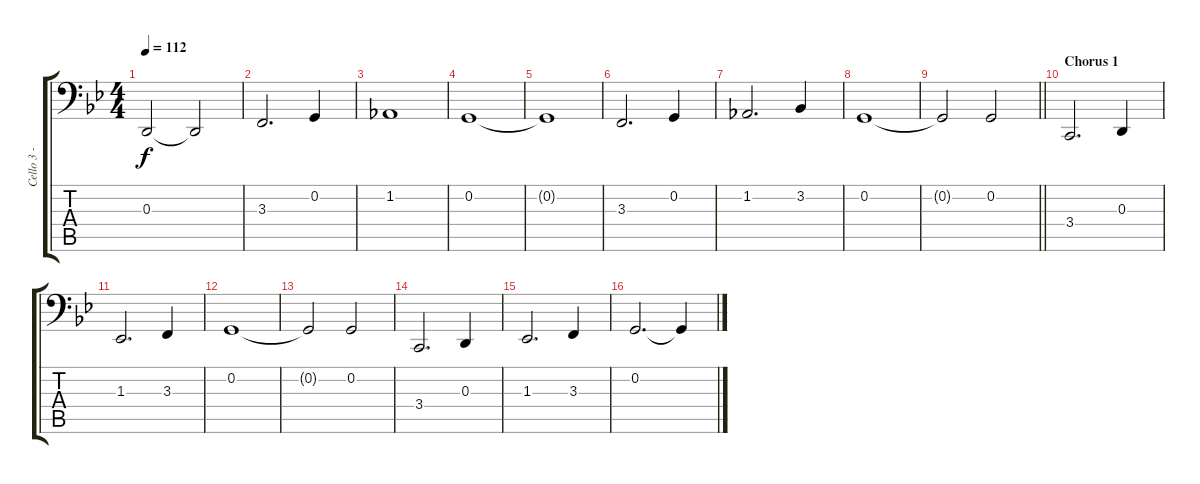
\track ("Cello 3 - Paavo" "Cello 3 - ") {instrument cello}
\staff {score tabs}
\tuning (C3 G2 D2 A1 E1 B0) {hide}
\ts (4 4)
\tempo 112
\clef f4
\ks bb
0.3.2{dy f} 0.3{t}.2 |
3.3.2{d} 0.2.4 |
1.2.1 |
0.2.1 |
0.2{t}.1 |
3.3.2{d} 0.2.4 |
1.2.2{d} 3.2.4 |
0.2.1 |
\barLineRight lightlight
0.2{t}.2 0.2.2 |
\section ("" "Chorus 1")
3.4.2{d} 0.3.4 |
1.3.2{d} 3.3.4 |
0.2.1 |
0.2{t}.2 0.2.2 |
3.4.2{d} 0.3.4 |
1.3.2{d} 3.3.4 |
0.2.2{d} 0.2{t}.4
